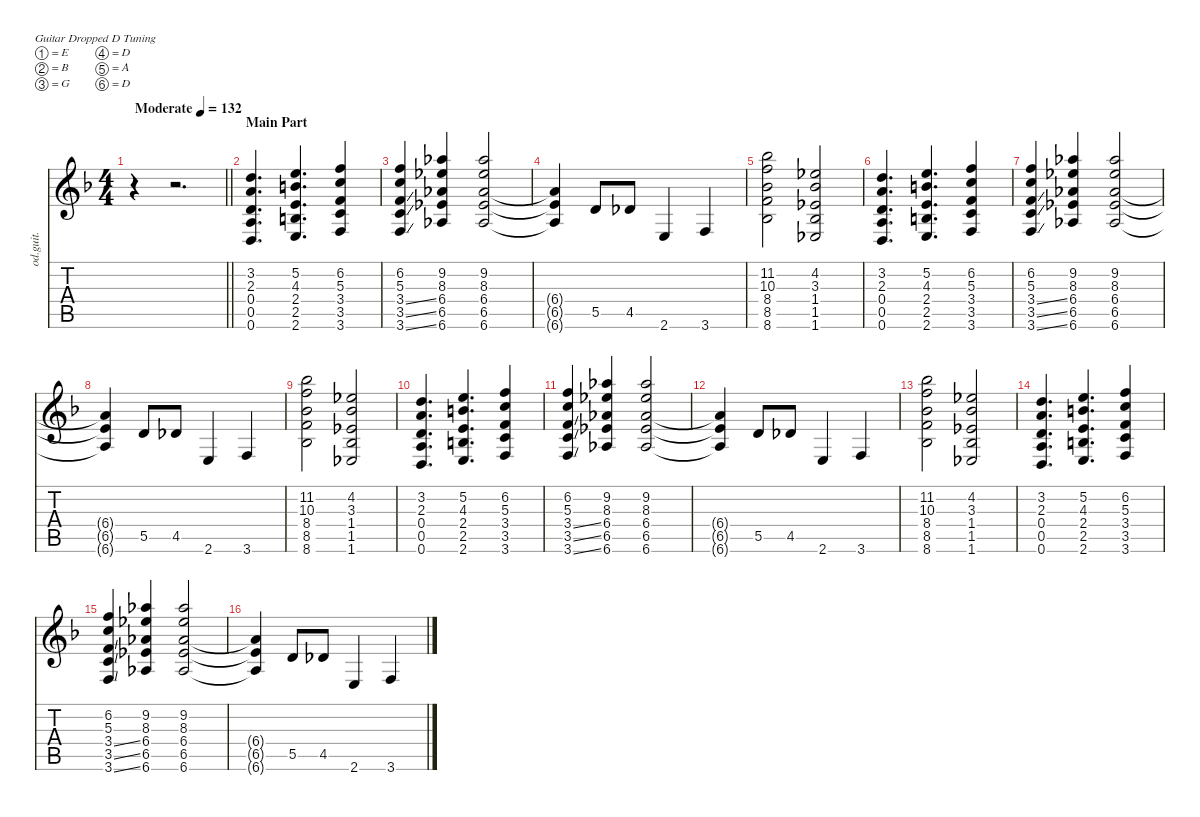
\defaultSystemsLayout 4
\hideDynamics
\bracketExtendMode nobrackets
\otherSystemsTrackNameOrientation horizontal
\track ("Rhythm Guitar" "od.guit.") {instrument overdrivenguitar}
\staff {score tabs}
\tuning (E4 B3 G3 D3 A2 D2)
\ts (4 4)
\beaming (8 2 2 2 2)
\tempo (132 "Moderate")
\clef g2
\barLineRight lightlight
\ks dminor
r.4{dy f instrument overdrivenguitar} r.2{d} |
\section ("" "Main Part")
(3.2{acc forcenatural} 2.3{acc forcenatural} 0.4{acc forcenatural} 0.5{acc forcenatural} 0.6{acc forcenatural}).4{d} (5.2{acc forcenatural} 4.3{acc forcenatural} 2.4{acc forcenatural} 2.5{acc forcenatural} 2.6{acc forcenatural}).4{d} (6.2{acc forcenatural} 5.3{acc forcenatural} 3.4{acc forcenatural} 3.5{acc forcenatural} 3.6{acc forcenatural}).4 |
(6.2{acc forcenatural} 5.3{acc forcenatural} 3.4{ss acc forcenatural} 3.5{ss acc forcenatural} 3.6{ss acc forcenatural}).4 (9.2{acc b} 8.3{acc b} 6.4{acc b} 6.5{acc b} 6.6{acc b}).4 (9.2{acc b} 8.3{acc b} 6.4{acc b} 6.5{acc b} 6.6{acc b}).2 |
(6.4{t acc b} 6.5{t acc b} 6.6{t acc b}).4 5.5{acc forcenatural}.8 4.5{acc b}.8 2.6{acc forcenatural}.4 3.6{acc forcenatural}.4 |
(11.2{acc b} 10.3{acc forcenatural} 8.4{acc b} 8.5{acc forcenatural} 8.6{acc b}).2 (4.2{acc b} 3.3{acc b} 1.4{acc b} 1.5{acc b} 1.6{acc b}).2 |
(3.2{acc forcenatural} 2.3{acc forcenatural} 0.4{acc forcenatural} 0.5{acc forcenatural} 0.6{acc forcenatural}).4{d} (5.2{acc forcenatural} 4.3{acc forcenatural} 2.4{acc forcenatural} 2.5{acc forcenatural} 2.6{acc forcenatural}).4{d} (6.2{acc forcenatural} 5.3{acc forcenatural} 3.4{acc forcenatural} 3.5{acc forcenatural} 3.6{acc forcenatural}).4 |
(6.2{acc forcenatural} 5.3{acc forcenatural} 3.4{ss acc forcenatural} 3.5{ss acc forcenatural} 3.6{ss acc forcenatural}).4 (9.2{acc b} 8.3{acc b} 6.4{acc b} 6.5{acc b} 6.6{acc b}).4 (9.2{acc b} 8.3{acc b} 6.4{acc b} 6.5{acc b} 6.6{acc b}).2 |
(6.4{t acc b} 6.5{t acc b} 6.6{t acc b}).4 5.5{acc forcenatural}.8 4.5{acc b}.8 2.6{acc forcenatural}.4 3.6{acc forcenatural}.4 |
(11.2{acc b} 10.3{acc forcenatural} 8.4{acc b} 8.5{acc forcenatural} 8.6{acc b}).2 (4.2{acc b} 3.3{acc b} 1.4{acc b} 1.5{acc b} 1.6{acc b}).2 |
(3.2{acc forcenatural} 2.3{acc forcenatural} 0.4{acc forcenatural} 0.5{acc forcenatural} 0.6{acc forcenatural}).4{d} (5.2{acc forcenatural} 4.3{acc forcenatural} 2.4{acc forcenatural} 2.5{acc forcenatural} 2.6{acc forcenatural}).4{d} (6.2{acc forcenatural} 5.3{acc forcenatural} 3.4{acc forcenatural} 3.5{acc forcenatural} 3.6{acc forcenatural}).4 |
(6.2{acc forcenatural} 5.3{acc forcenatural} 3.4{ss acc forcenatural} 3.5{ss acc forcenatural} 3.6{ss acc forcenatural}).4 (9.2{acc b} 8.3{acc b} 6.4{acc b} 6.5{acc b} 6.6{acc b}).4 (9.2{acc b} 8.3{acc b} 6.4{acc b} 6.5{acc b} 6.6{acc b}).2 |
(6.4{t acc b} 6.5{t acc b} 6.6{t acc b}).4 5.5{acc forcenatural}.8 4.5{acc b}.8 2.6{acc forcenatural}.4 3.6{acc forcenatural}.4 |
(11.2{acc b} 10.3{acc forcenatural} 8.4{acc b} 8.5{acc forcenatural} 8.6{acc b}).2 (4.2{acc b} 3.3{acc b} 1.4{acc b} 1.5{acc b} 1.6{acc b}).2 |
(3.2{acc forcenatural} 2.3{acc forcenatural} 0.4{acc forcenatural} 0.5{acc forcenatural} 0.6{acc forcenatural}).4{d} (5.2{acc forcenatural} 4.3{acc forcenatural} 2.4{acc forcenatural} 2.5{acc forcenatural} 2.6{acc forcenatural}).4{d} (6.2{acc forcenatural} 5.3{acc forcenatural} 3.4{acc forcenatural} 3.5{acc forcenatural} 3.6{acc forcenatural}).4 |
(6.2{acc forcenatural} 5.3{acc forcenatural} 3.4{ss acc forcenatural} 3.5{ss acc forcenatural} 3.6{ss acc forcenatural}).4 (9.2{acc b} 8.3{acc b} 6.4{acc b} 6.5{acc b} 6.6{acc b}).4 (9.2{acc b} 8.3{acc b} 6.4{acc b} 6.5{acc b} 6.6{acc b}).2 |
(6.4{t acc b} 6.5{t acc b} 6.6{t acc b}).4 5.5{acc forcenatural}.8 4.5{acc b}.8 2.6{acc forcenatural}.4 3.6{acc forcenatural}.4
